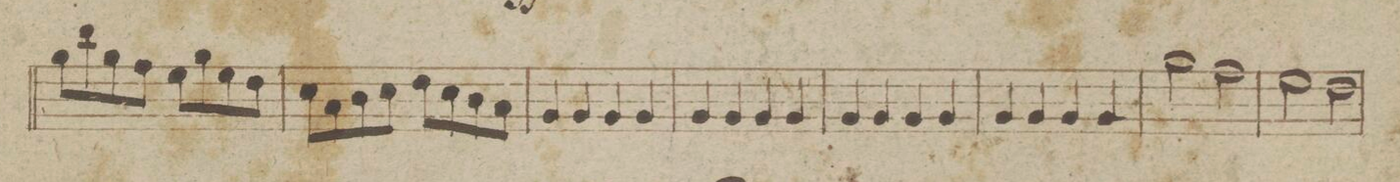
**kern	**dynam
*I"Fagotto Primo	*
*clefF4	*
*k[b-e-]	*
*met(c|)	*
*M2/2	*
8B-\L	.
8d\	.
8B-\	.
8A\J	.
8G\L	.
8B-\	.
8G\	.
8F\J	.
=16	=16
8E-\L	.
8C\	.
8D\	.
8E-\J	.
8F\L	.
8E-\	.
8D\	.
8C\J	.
=17	=17
4BB-/	.
4BB-/	.
4BB-/	.
4BB-/	.
=18	=18
4BB-/	.
4BB-/	.
4BB-/	.
4BB-/	.
=19	=19
4BB-/	.
4BB-/	.
4BB-/	.
4BB-/	.
=20	=20
4BB-/	.
4BB-/	.
4BB-/	.
4BB-/	.
=21	=21
2B-\	.
2A\	.
=22	=22
2G\	.
2F\	.
=23	=23
*-	*-
